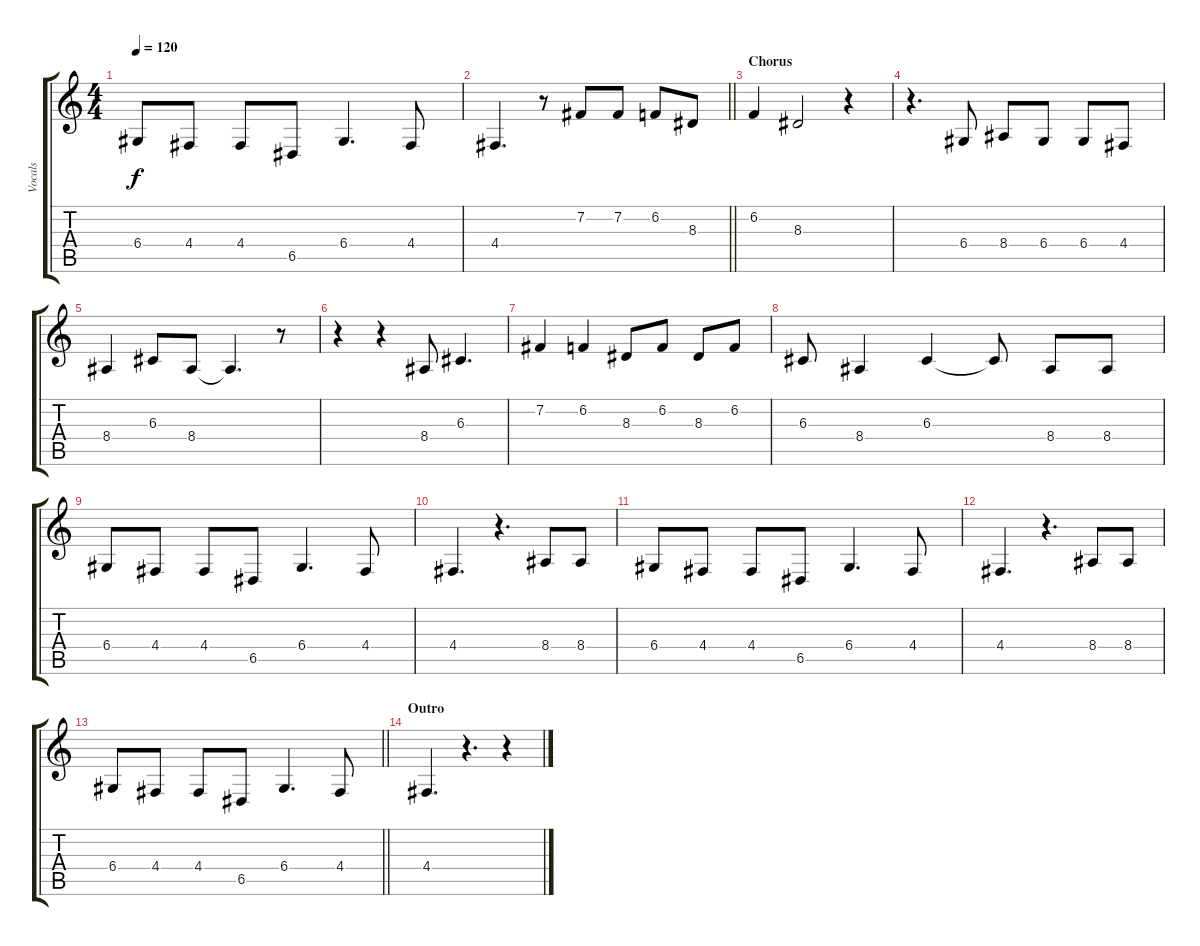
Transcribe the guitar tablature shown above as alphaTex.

\track ("Vocals" "Vocals") {instrument altosax}
\staff {score tabs}
\tuning (E4 B3 G3 D3 A2 E2) {hide}
\ts (4 4)
\tempo 120
\clef g2
\ks c
6.4.8{dy f} 4.4.8 4.4.8 6.5.8 6.4.4{d} 4.4.8 |
\barLineRight lightlight
4.4.4{d} r.8 7.2.8 7.2.8 6.2.8 8.3.8 |
\section ("" "Chorus")
6.2.4 8.3.2 r.4 |
r.4{d} 6.4.8 8.4.8 6.4.8 6.4.8 4.4.8 |
8.4.4 6.3.8 8.4.8 8.4{t}.4{d} r.8 |
r.4 r.4 8.4.8 6.3.4{d} |
7.2.4 6.2.4 8.3.8 6.2.8 8.3.8 6.2.8 |
6.3.8 8.4.4 6.3.4 6.3{t}.8 8.4.8 8.4.8 |
6.4.8 4.4.8 4.4.8 6.5.8 6.4.4{d} 4.4.8 |
4.4.4{d} r.4{d} 8.4.8 8.4.8 |
6.4.8 4.4.8 4.4.8 6.5.8 6.4.4{d} 4.4.8 |
4.4.4{d} r.4{d} 8.4.8 8.4.8 |
\barLineRight lightlight
6.4.8 4.4.8 4.4.8 6.5.8 6.4.4{d} 4.4.8 |
\section ("" "Outro")
4.4.4{d} r.4{d} r.4
